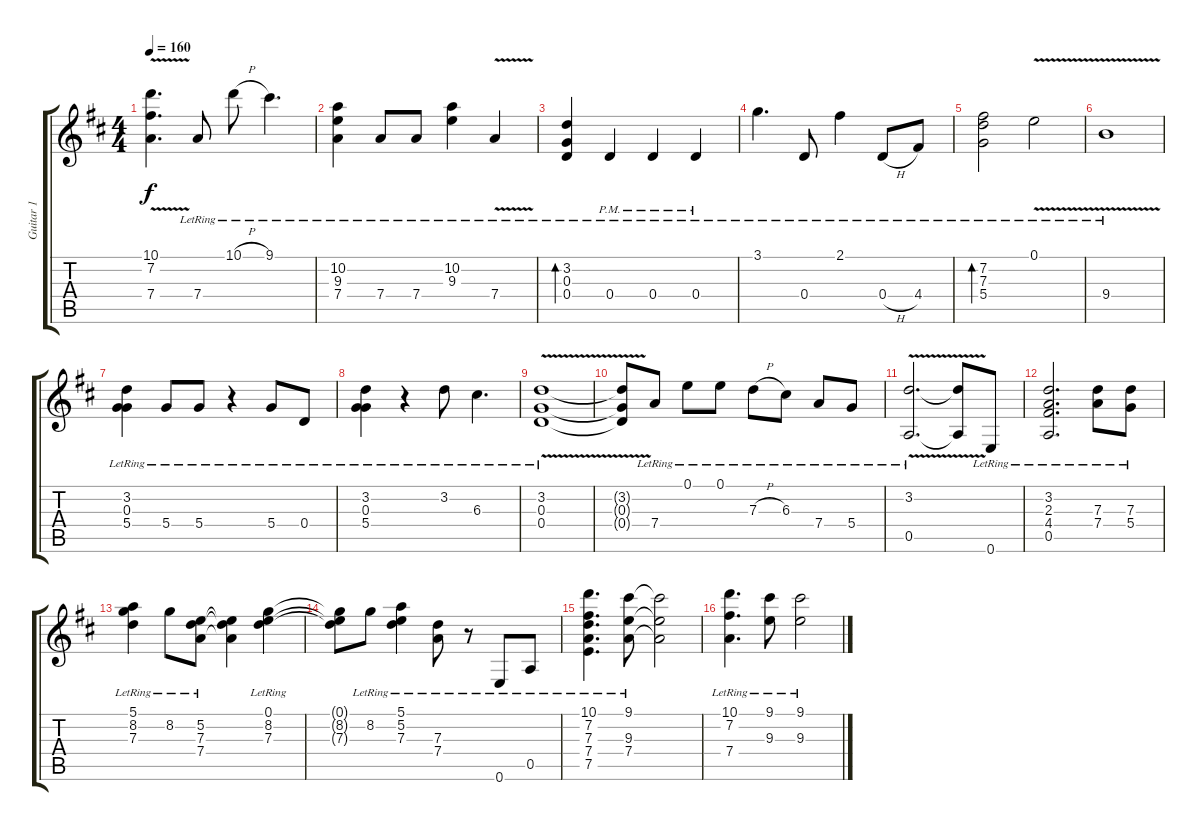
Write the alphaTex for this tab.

\track ("Guitar 1" "Guitar 1") {instrument electricguitarclean}
\staff {score tabs}
\tuning (E4 B3 G3 D3 A2 E2) {hide}
\ts (4 4)
\tempo 160
\clef g2
\ks d
(10.1{t} 7.2{t} 7.4{v t}).4{d dy f} 7.4{lr}.8 10.1{h lr}.8 9.1{lr}.4{d} |
(10.2{lr} 9.3{lr} 7.4{lr}).4 7.4{lr}.8 7.4{lr}.8 (10.2{lr} 9.3{lr}).4 7.4{v lr}.4 |
(3.2{lr} 0.3{lr} 0.4{lr}).4{bd 480} 0.4{pm lr}.4 0.4{pm lr}.4 0.4{pm lr}.4 |
3.1{lr}.4{d} 0.4{lr}.8 2.1{lr}.4 0.4{h lr}.8 4.4{lr}.8 |
(7.2{lr} 7.3{lr} 5.4{lr}).2{bd 480} 0.1{v lr}.2 |
9.4{v lr}.1 |
(3.2{lr} 0.3{lr} 5.4{lr}).4 5.4{lr}.8 5.4{lr}.8 r.4 5.4{lr}.8 0.4{lr}.8 |
(3.2{lr} 0.3{lr} 5.4{lr}).4 r.4 3.2{lr}.8 6.3{lr}.4{d} |
(3.2{lr} 0.3{lr} 0.4{v lr}).1 |
(3.2{t} 0.3{t} 0.4{t}).8 7.4{lr}.8 0.1{lr}.8 0.1{lr}.8 7.3{h lr}.8 6.3{lr}.8 7.4{lr}.8 5.4{lr}.8 |
(3.2{lr} 0.5{v lr}).2{d} (3.2{t} 0.5{t}).8 0.6{lr}.8 |
(3.2{lr} 2.3{lr} 4.4{lr} 0.5{lr}).2{d} (7.3{lr} 7.4{lr}).8 (7.3{lr} 5.4{lr}).8 |
(5.1{lr} 8.2{lr} 7.3{lr}).4 8.2{lr}.8 (5.2{lr} 7.3{lr} 7.4{lr}).8 (5.2{t} 7.3{t} 7.4{t}).4 (0.1{lr} 8.2{lr} 7.3{lr}).4 |
(0.1{t} 8.2{t} 7.3{t}).8 8.2{lr}.8 (5.1{lr} 5.2{lr} 7.3{lr}).4 (7.3{lr} 7.4{lr}).8 r.8 0.6{lr}.8 0.5{lr}.8 |
(10.1{lr} 7.2{lr} 7.3{lr} 7.4{lr} 7.5{lr}).4{d} (9.1{lr} 9.3{lr} 7.4{lr}).8 (9.1{t} 9.3{t} 7.4{t}).2 |
(10.1{lr} 7.2{lr} 7.4{lr}).4{d} (9.1{lr} 9.3{lr}).8 (9.1{lr} 9.3{lr}).2
